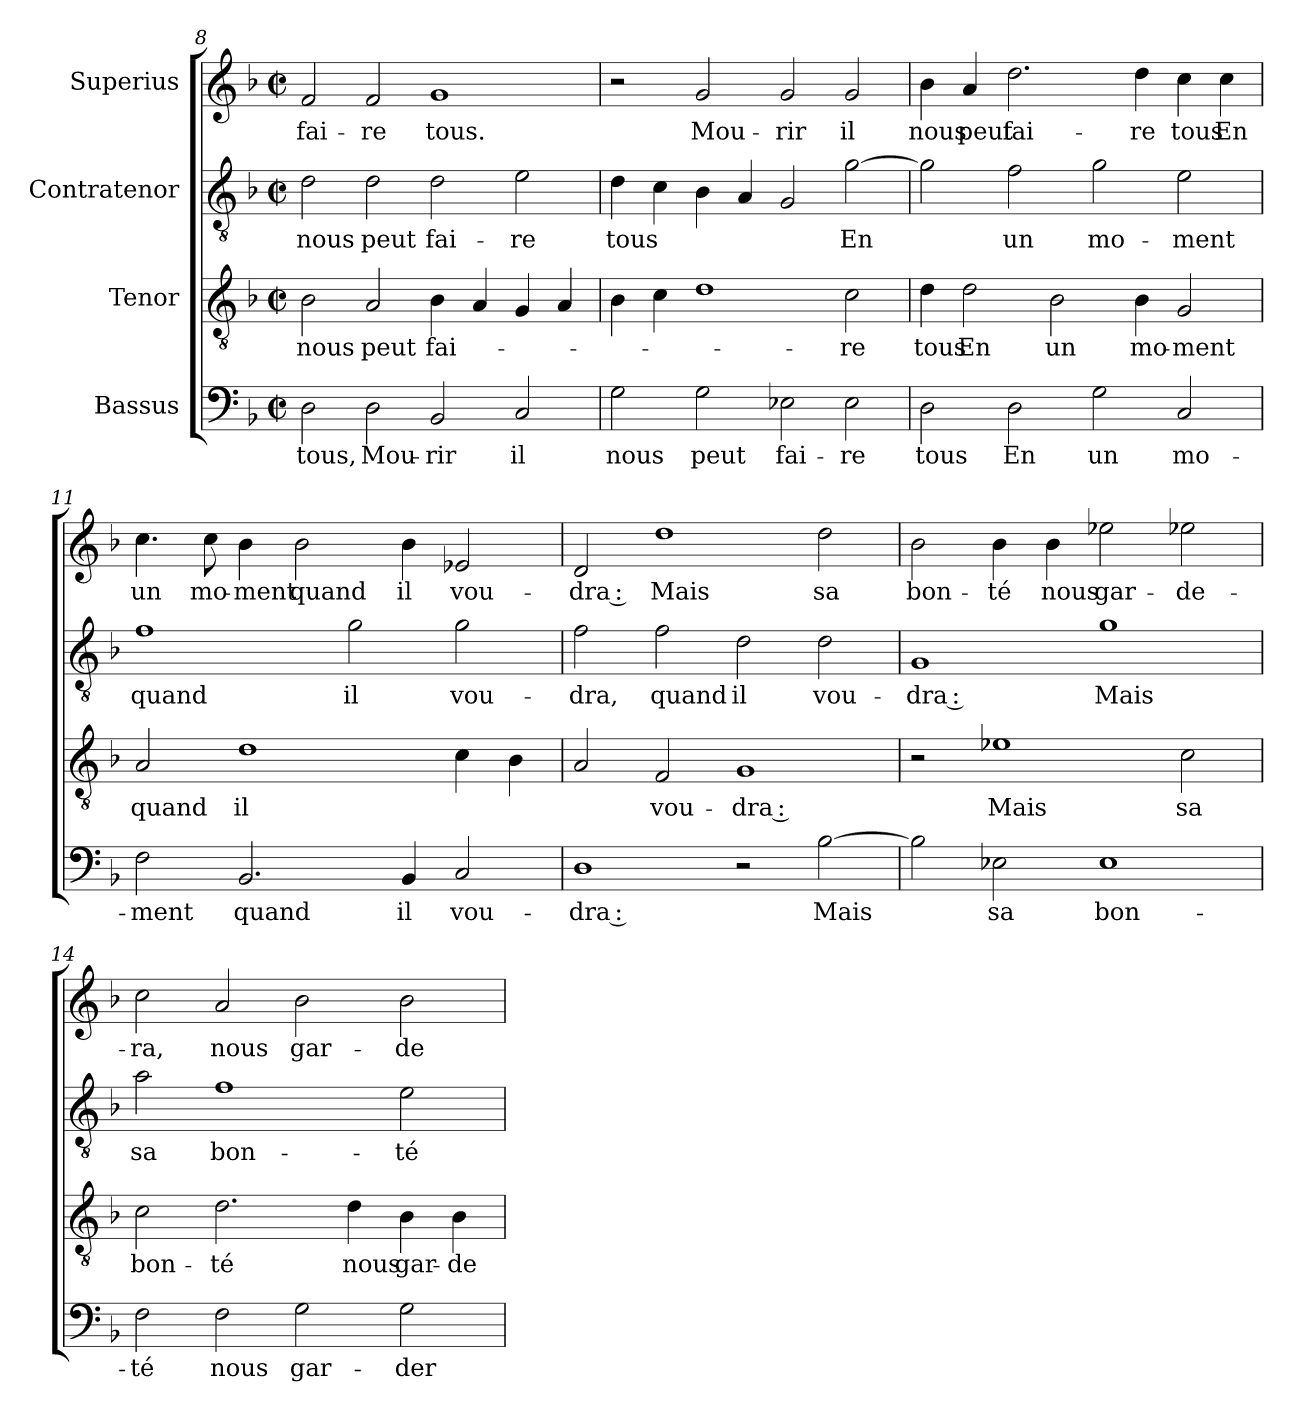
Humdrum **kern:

**kern	**text	**kern	**text	**kern	**text	**kern	**text
*part4	*part4	*part3	*part3	*part2	*part2	*part1	*part1
*staff4	*staff4	*staff3	*staff3	*staff2	*staff2	*staff1	*staff1
*I"Bassus	*	*I"Tenor	*	*I"Contratenor	*	*I"Superius	*
*clefF4	*	*clefGv2	*	*clefGv2	*	*clefG2	*
*k[b-]	*	*k[b-]	*	*k[b-]	*	*k[b-]	*
*F:	*	*F:	*	*F:	*	*F:	*
*M2/2	*	*M2/2	*	*M2/2	*	*M2/2	*
*met(c|)	*	*met(c|)	*	*met(c|)	*	*met(c|)	*
=8	=8	=8	=8	=8	=8	=8	=8
2D\	tous,	2B-\	nous	2d\	nous	2f/	fai-
2D\	Mou-	2A/	peut	2d\	peut	2f/	-re
2BB-/	-rir	4B-\	fai-	2d\	fai-	1g/	tous.
.	.	4A/	.	.	.	.	.
2C/	il	4G/	.	2e\	-re	.	.
.	.	4A/	.	.	.	.	.
!!LO:LB:g=z
=9	=9	=9	=9	=9	=9	=9	=9
2G\	nous	4B-\	.	4d\	tous	2r	.
.	.	4c\	.	4c\	.	.	.
2G\	peut	1d\	.	4B-\	.	2g/	Mou-
.	.	.	.	4A/	.	.	.
2E-X\	fai-	.	.	2G/	.	2g/	-rir
2E-\	-re	2c\	-re	[2g\	En	2g/	il
=10	=10	=10	=10	=10	=10	=10	=10
2D\	tous	4d\	tous	2g\]	.	4b-\	nous
.	.	2d\	En	.	.	4a/	peut
2D\	En	.	.	2f\	un	2.dd\	fai-
.	.	2B-\	un	.	.	.	.
2G\	un	.	.	2g\	mo-	.	.
.	.	4B-\	mo-	.	.	4dd\	-re
2C/	mo-	2G/	-ment	2e\	-ment	4cc\	tous
.	.	.	.	.	.	4cc\	En
=11	=11	=11	=11	=11	=11	=11	=11
2F\	-ment	2A/	quand	1f\	quand	4.cc\	un
.	.	.	.	.	.	8cc\	mo-
2.BB-/	quand	1d\	il	.	.	4b-\	-ment
.	.	.	.	.	.	2b-\	quand
.	.	.	.	2g\	il	.	.
4BB-/	il	.	.	.	.	4b-\	il
2C/	vou-	4c\	.	2g\	vou-	2e-X/	vou-
.	.	4B-\	.	.	.	.	.
=12	=12	=12	=12	=12	=12	=12	=12
1D\	-dra :	2A/	.	2f\	-dra,	2d/	-dra :
.	.	2F/	vou-	2f\	quand	1dd\	Mais
2r	.	1G/	-dra :	2d\	il	.	.
[2B-\	Mais	.	.	2d\	vou-	2dd\	sa
!!LO:LB:g=z
=13	=13	=13	=13	=13	=13	=13	=13
2B-\]	.	2r	.	1G/	-dra :	2b-\	bon-
2E-X\	sa	1e-X\	Mais	.	.	4b-\	-té
.	.	.	.	.	.	4b-\	nous
1E-\	bon-	.	.	1g\	Mais	2ee-X\	gar-
.	.	2c\	sa	.	.	2ee-X\	-de-
=14	=14	=14	=14	=14	=14	=14	=14
2F\	-té	2c\	bon-	2a\	sa	2cc\	-ra,
2F\	nous	2.d\	-té	1f\	bon-	2a/	nous
2G\	gar-	.	.	.	.	2b-\	gar-
.	.	4d\	nous	.	.	.	.
2G\	-der-	4B-\	gar-	2e\	-té	2b-\	-de-
.	.	4B-\	-de-	.	.	.	.
=	=	=	=	=	=	=	=
*-	*-	*-	*-	*-	*-	*-	*-
